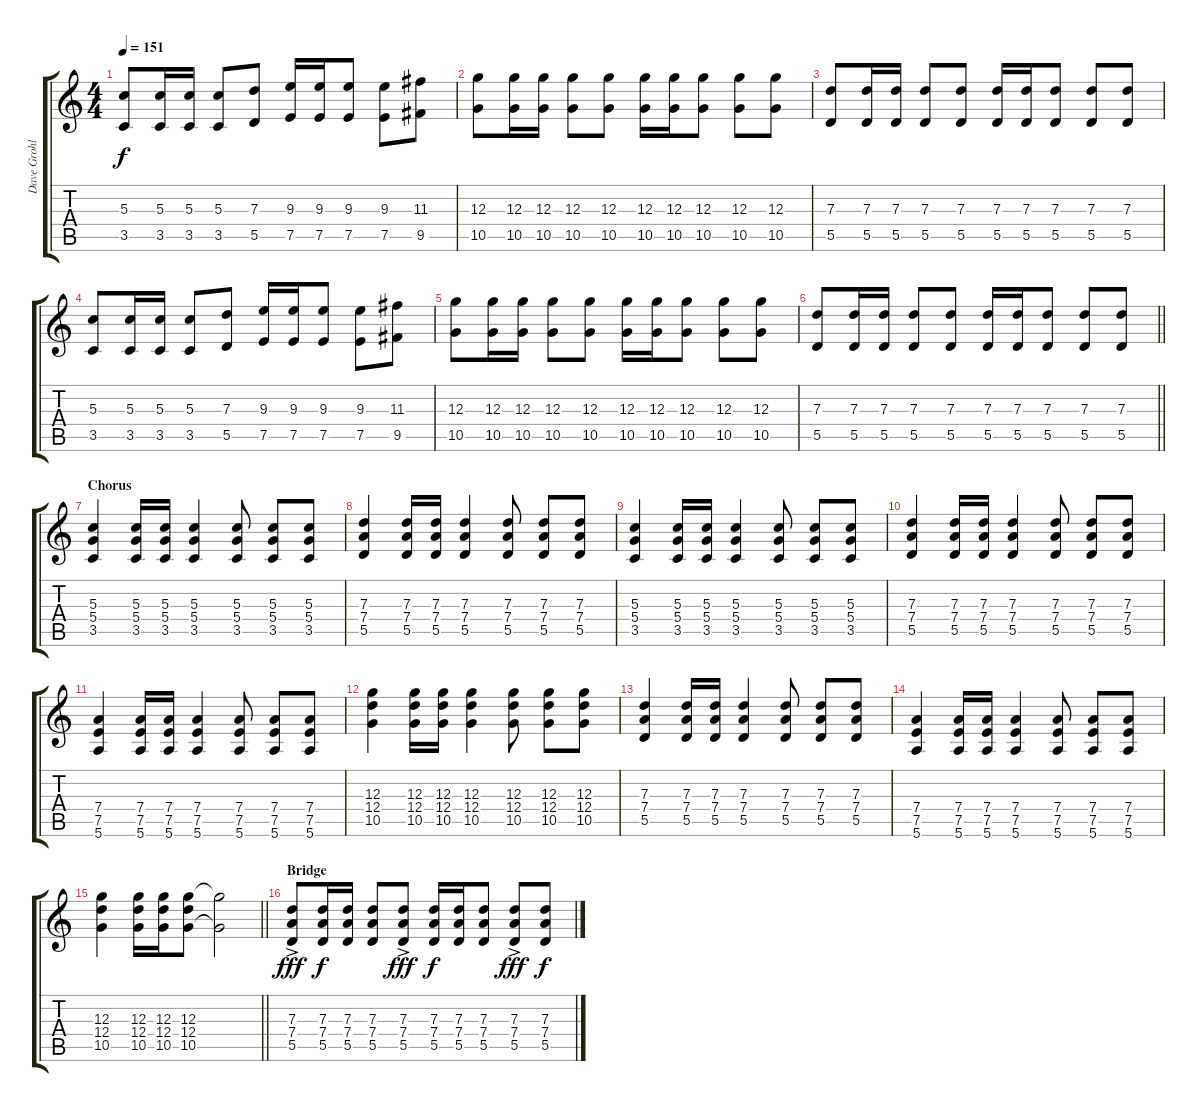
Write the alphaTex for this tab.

\track ("Dave Grohl" "Dave Grohl") {instrument electricguitarclean}
\staff {score tabs}
\tuning (E4 B3 G3 D3 A2 E2) {hide}
\ts (4 4)
\tempo 151
\clef g2
\ks c
(5.3 3.5).8{dy f} (5.3 3.5).16 (5.3 3.5).16 (5.3 3.5).8 (7.3 5.5).8 (9.3 7.5).16 (9.3 7.5).16 (9.3 7.5).8 (9.3 7.5).8 (11.3 9.5).8 |
(12.3 10.5).8 (12.3 10.5).16 (12.3 10.5).16 (12.3 10.5).8 (12.3 10.5).8 (12.3 10.5).16 (12.3 10.5).16 (12.3 10.5).8 (12.3 10.5).8 (12.3 10.5).8 |
(7.3 5.5).8 (7.3 5.5).16 (7.3 5.5).16 (7.3 5.5).8 (7.3 5.5).8 (7.3 5.5).16 (7.3 5.5).16 (7.3 5.5).8 (7.3 5.5).8 (7.3 5.5).8 |
(5.3 3.5).8 (5.3 3.5).16 (5.3 3.5).16 (5.3 3.5).8 (7.3 5.5).8 (9.3 7.5).16 (9.3 7.5).16 (9.3 7.5).8 (9.3 7.5).8 (11.3 9.5).8 |
(12.3 10.5).8 (12.3 10.5).16 (12.3 10.5).16 (12.3 10.5).8 (12.3 10.5).8 (12.3 10.5).16 (12.3 10.5).16 (12.3 10.5).8 (12.3 10.5).8 (12.3 10.5).8 |
\barLineRight lightlight
(7.3 5.5).8 (7.3 5.5).16 (7.3 5.5).16 (7.3 5.5).8 (7.3 5.5).8 (7.3 5.5).16 (7.3 5.5).16 (7.3 5.5).8 (7.3 5.5).8 (7.3 5.5).8 |
\section ("" "Chorus")
(5.3 5.4 3.5).4{instrument overdrivenguitar} (5.3 5.4 3.5).16 (5.3 5.4 3.5).16 (5.3 5.4 3.5).4 (5.3 5.4 3.5).8 (5.3 5.4 3.5).8 (5.3 5.4 3.5).8 |
(7.3 7.4 5.5).4 (7.3 7.4 5.5).16 (7.3 7.4 5.5).16 (7.3 7.4 5.5).4 (7.3 7.4 5.5).8 (7.3 7.4 5.5).8 (7.3 7.4 5.5).8 |
(5.3 5.4 3.5).4 (5.3 5.4 3.5).16 (5.3 5.4 3.5).16 (5.3 5.4 3.5).4 (5.3 5.4 3.5).8 (5.3 5.4 3.5).8 (5.3 5.4 3.5).8 |
(7.3 7.4 5.5).4 (7.3 7.4 5.5).16 (7.3 7.4 5.5).16 (7.3 7.4 5.5).4 (7.3 7.4 5.5).8 (7.3 7.4 5.5).8 (7.3 7.4 5.5).8 |
(7.4 7.5 5.6).4 (7.4 7.5 5.6).16 (7.4 7.5 5.6).16 (7.4 7.5 5.6).4 (7.4 7.5 5.6).8 (7.4 7.5 5.6).8 (7.4 7.5 5.6).8 |
(12.3 12.4 10.5).4 (12.3 12.4 10.5).16 (12.3 12.4 10.5).16 (12.3 12.4 10.5).4 (12.3 12.4 10.5).8 (12.3 12.4 10.5).8 (12.3 12.4 10.5).8 |
(7.3 7.4 5.5).4 (7.3 7.4 5.5).16 (7.3 7.4 5.5).16 (7.3 7.4 5.5).4 (7.3 7.4 5.5).8 (7.3 7.4 5.5).8 (7.3 7.4 5.5).8 |
(7.4 7.5 5.6).4 (7.4 7.5 5.6).16 (7.4 7.5 5.6).16 (7.4 7.5 5.6).4 (7.4 7.5 5.6).8 (7.4 7.5 5.6).8 (7.4 7.5 5.6).8 |
\barLineRight lightlight
(12.3 12.4 10.5).4 (12.3 12.4 10.5).16 (12.3 12.4 10.5).16 (12.3 12.4 10.5).8 (12.3{t} 10.5{t}).2 |
\section ("" "Bridge")
(7.3{ac} 7.4 5.5{ac}).8{dy fff} (7.3 7.4 5.5).16{dy f} (7.3 7.4 5.5).16 (7.3 7.4 5.5).8 (7.3{ac} 7.4 5.5{ac}).8{dy fff} (7.3 7.4 5.5).16{dy f} (7.3 7.4 5.5).16 (7.3 7.4 5.5).8 (7.3{ac} 7.4 5.5{ac}).8{dy fff} (7.3 7.4 5.5).8{dy f}
